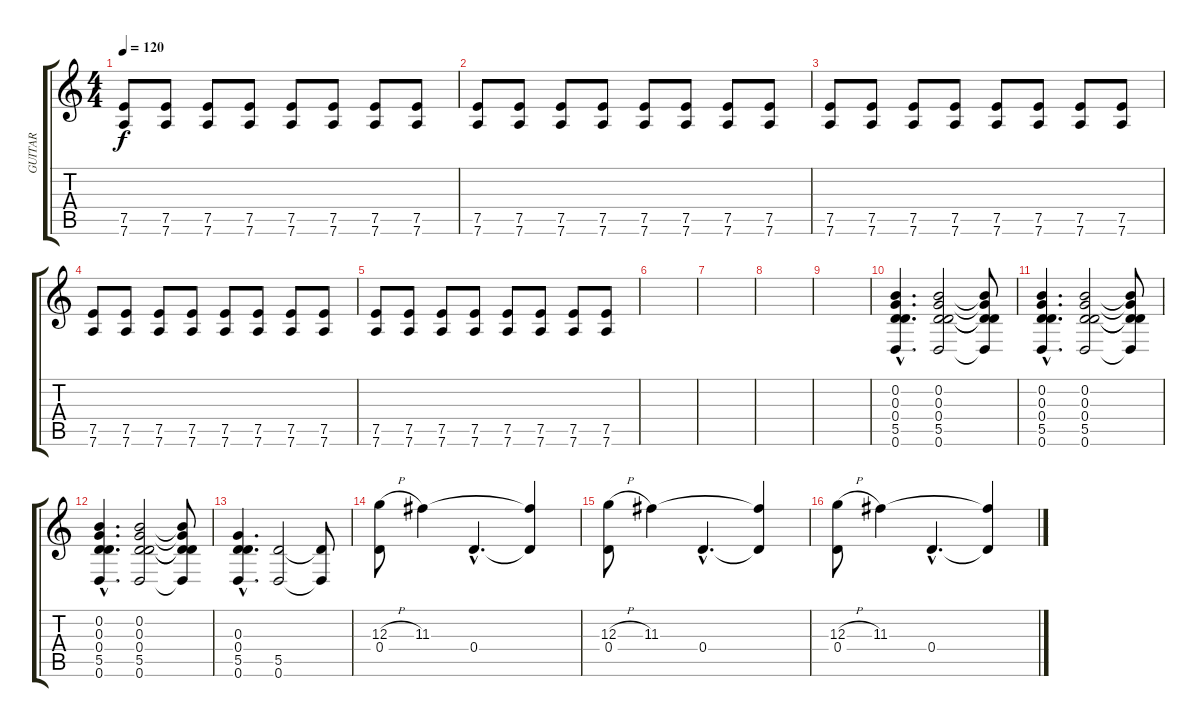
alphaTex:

\track ("GUITAR" "GUITAR") {instrument overdrivenguitar}
\staff {score tabs}
\tuning (E4 B3 G3 D3 A2 D2) {hide}
\ts (4 4)
\tempo 120
\clef g2
\ks c
(7.5 7.6).8{dy f} (7.5 7.6).8 (7.5 7.6).8 (7.5 7.6).8 (7.5 7.6).8 (7.5 7.6).8 (7.5 7.6).8 (7.5 7.6).8 |
(7.5 7.6).8 (7.5 7.6).8 (7.5 7.6).8 (7.5 7.6).8 (7.5 7.6).8 (7.5 7.6).8 (7.5 7.6).8 (7.5 7.6).8 |
(7.5 7.6).8 (7.5 7.6).8 (7.5 7.6).8 (7.5 7.6).8 (7.5 7.6).8 (7.5 7.6).8 (7.5 7.6).8 (7.5 7.6).8 |
(7.5 7.6).8 (7.5 7.6).8 (7.5 7.6).8 (7.5 7.6).8 (7.5 7.6).8 (7.5 7.6).8 (7.5 7.6).8 (7.5 7.6).8 |
(7.5 7.6).8 (7.5 7.6).8 (7.5 7.6).8 (7.5 7.6).8 (7.5 7.6).8 (7.5 7.6).8 (7.5 7.6).8 (7.5 7.6).8 |
|
|
|
|
(0.2{hac} 0.3{hac} 0.4{hac} 5.5{hac} 0.6{hac}).4{d} (0.2 0.3 0.4 5.5 0.6).2 (0.2{t} 0.3{t} 0.4{t} 5.5{t} 0.6{t}).8 |
(0.2{hac} 0.3{hac} 0.4{hac} 5.5{hac} 0.6{hac}).4{d} (0.2 0.3 0.4 5.5 0.6).2 (0.2{t} 0.3{t} 0.4{t} 5.5{t} 0.6{t}).8 |
(0.2{hac} 0.3{hac} 0.4{hac} 5.5{hac} 0.6{hac}).4{d} (0.2 0.3 0.4 5.5 0.6).2 (0.2{t} 0.3{t} 0.4{t} 5.5{t} 0.6{t}).8 |
(0.3{hac} 0.4{hac} 5.5{hac} 0.6{hac}).4{d} (5.5 0.6).2 (5.5{t} 0.6{t}).8 |
(12.3{h} 0.4).8 11.3.4 0.4{hac}.4{d} (11.3{t} 0.4{t}).4 |
(12.3{h} 0.4).8 11.3.4 0.4{hac}.4{d} (11.3{t} 0.4{t}).4 |
(12.3{h} 0.4).8 11.3.4 0.4{hac}.4{d} (11.3{t} 0.4{t}).4
